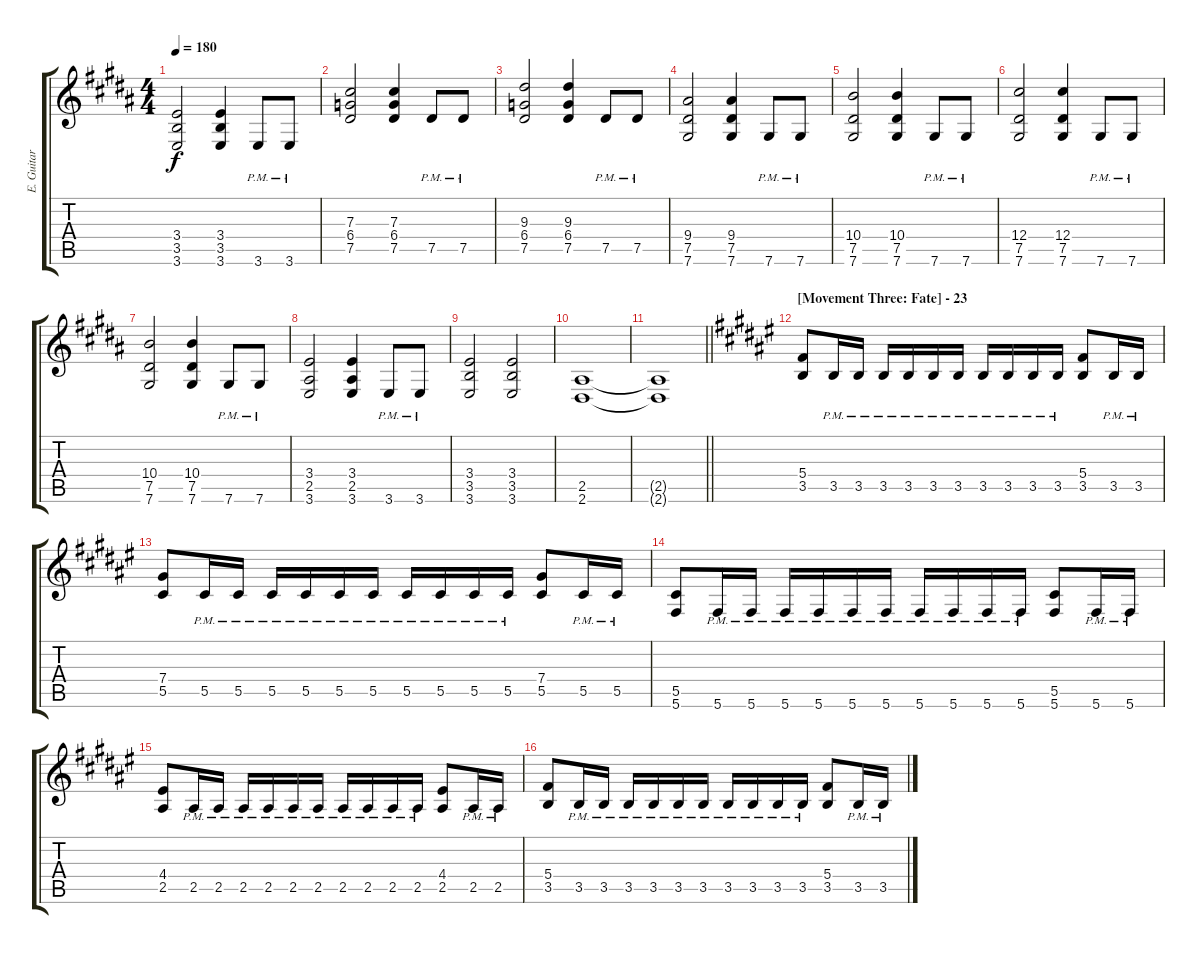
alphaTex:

\track ("E. Guitar I" "E. Guitar ") {instrument overdrivenguitar}
\staff {score tabs}
\tuning (Eb4 Bb3 Gb3 Db3 Ab2 Db2) {hide}
\ts (4 4)
\tempo 180
\clef g2
\ks b
(3.4 3.5 3.6).2{dy f} (3.4 3.5 3.6).4 3.6{pm}.8 3.6{pm}.8 |
(7.3 6.4 7.5).2 (7.3 6.4 7.5).4 7.5{pm}.8 7.5{pm}.8 |
(9.3 6.4 7.5).2 (9.3 6.4 7.5).4 7.5{pm}.8 7.5{pm}.8 |
(9.4 7.5 7.6).2 (9.4 7.5 7.6).4 7.6{pm}.8 7.6{pm}.8 |
(10.4 7.5 7.6).2 (10.4 7.5 7.6).4 7.6{pm}.8 7.6{pm}.8 |
(12.4 7.5 7.6).2 (12.4 7.5 7.6).4 7.6{pm}.8 7.6{pm}.8 |
(10.4 7.5 7.6).2 (10.4 7.5 7.6).4 7.6{pm}.8 7.6{pm}.8 |
(3.4 2.5 3.6).2 (3.4 2.5 3.6).4 3.6{pm}.8 3.6{pm}.8 |
(3.4 3.5 3.6).2 (3.4 3.5 3.6).2 |
(2.5 2.6).1 |
\barLineRight lightlight
(2.5{t} 2.6{t}).1 |
\section ("" "[Movement Three: Fate] - 23")
\ks f#
(5.4 3.5).8 3.5{pm}.16 3.5{pm}.16 3.5{pm}.16 3.5{pm}.16 3.5{pm}.16 3.5{pm}.16 3.5{pm}.16 3.5{pm}.16 3.5{pm}.16 3.5{pm}.16 (5.4 3.5).8 3.5{pm}.16 3.5{pm}.16 |
(7.4 5.5).8 5.5{pm}.16 5.5{pm}.16 5.5{pm}.16 5.5{pm}.16 5.5{pm}.16 5.5{pm}.16 5.5{pm}.16 5.5{pm}.16 5.5{pm}.16 5.5{pm}.16 (7.4 5.5).8 5.5{pm}.16 5.5{pm}.16 |
(5.5 5.6).8 5.6{pm}.16 5.6{pm}.16 5.6{pm}.16 5.6{pm}.16 5.6{pm}.16 5.6{pm}.16 5.6{pm}.16 5.6{pm}.16 5.6{pm}.16 5.6{pm}.16 (5.5 5.6).8 5.6{pm}.16 5.6{pm}.16 |
(4.4 2.5).8 2.5{pm}.16 2.5{pm}.16 2.5{pm}.16 2.5{pm}.16 2.5{pm}.16 2.5{pm}.16 2.5{pm}.16 2.5{pm}.16 2.5{pm}.16 2.5{pm}.16 (4.4 2.5).8 2.5{pm}.16 2.5{pm}.16 |
(5.4 3.5).8 3.5{pm}.16 3.5{pm}.16 3.5{pm}.16 3.5{pm}.16 3.5{pm}.16 3.5{pm}.16 3.5{pm}.16 3.5{pm}.16 3.5{pm}.16 3.5{pm}.16 (5.4 3.5).8 3.5{pm}.16 3.5{pm}.16
